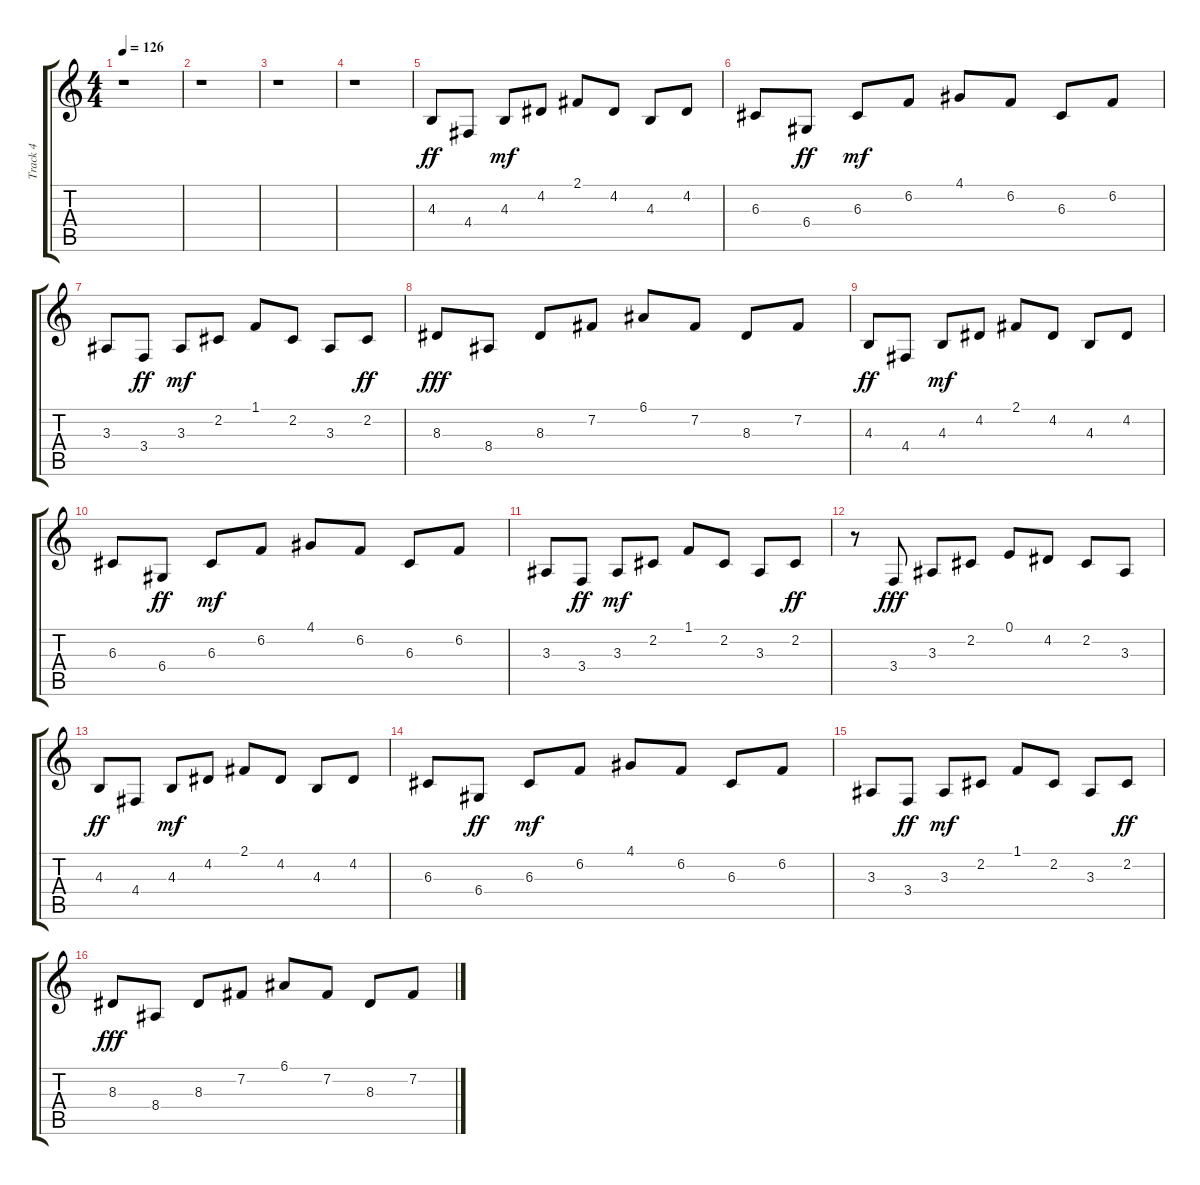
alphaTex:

\track ("Track 4" "Track 4") {instrument vibraphone}
\staff {score tabs}
\tuning (E4 B3 G3 D3 A2 E2) {hide}
\ts (4 4)
\tempo 126
\clef g2
\ks c
r.1{dy fff} |
r.1 |
r.1 |
r.1 |
4.3.8{dy ff} 4.4.8 4.3.8{dy mf} 4.2.8 2.1.8 4.2.8 4.3.8 4.2.8 |
6.3.8 6.4.8{dy ff} 6.3.8{dy mf} 6.2.8 4.1.8 6.2.8 6.3.8 6.2.8 |
3.3.8 3.4.8{dy ff} 3.3.8{dy mf} 2.2.8 1.1.8 2.2.8 3.3.8 2.2.8{dy ff} |
8.3.8{dy fff} 8.4.8 8.3.8 7.2.8 6.1.8 7.2.8 8.3.8 7.2.8 |
4.3.8{dy ff} 4.4.8 4.3.8{dy mf} 4.2.8 2.1.8 4.2.8 4.3.8 4.2.8 |
6.3.8 6.4.8{dy ff} 6.3.8{dy mf} 6.2.8 4.1.8 6.2.8 6.3.8 6.2.8 |
3.3.8 3.4.8{dy ff} 3.3.8{dy mf} 2.2.8 1.1.8 2.2.8 3.3.8 2.2.8{dy ff} |
r.8 3.4.8{dy fff} 3.3.8 2.2.8 0.1.8 4.2.8 2.2.8 3.3.8 |
4.3.8{dy ff} 4.4.8 4.3.8{dy mf} 4.2.8 2.1.8 4.2.8 4.3.8 4.2.8 |
6.3.8 6.4.8{dy ff} 6.3.8{dy mf} 6.2.8 4.1.8 6.2.8 6.3.8 6.2.8 |
3.3.8 3.4.8{dy ff} 3.3.8{dy mf} 2.2.8 1.1.8 2.2.8 3.3.8 2.2.8{dy ff} |
8.3.8{dy fff} 8.4.8 8.3.8 7.2.8 6.1.8 7.2.8 8.3.8 7.2.8
